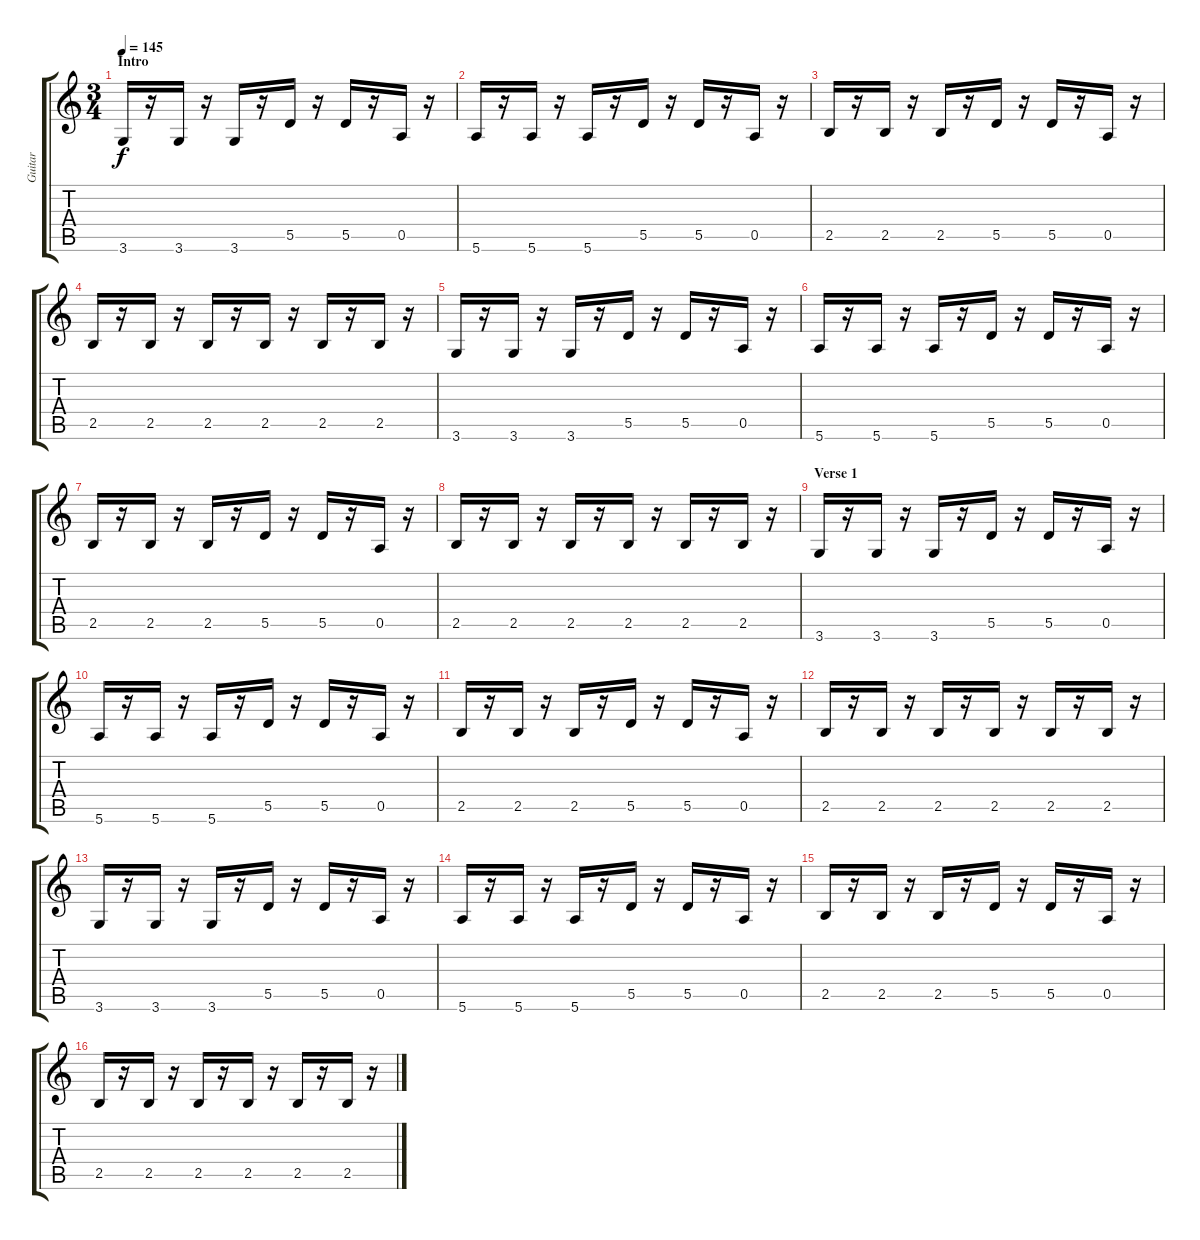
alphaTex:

\track ("Guitar" "Guitar") {instrument distortionguitar}
\staff {score tabs}
\tuning (E4 B3 G3 D3 A2 E2) {hide}
\ts (3 4)
\section ("" "Intro")
\tempo 145
\clef g2
\ks c
3.6.16{dy f instrument distortionguitar} r.16 3.6.16 r.16 3.6.16 r.16 5.5.16 r.16 5.5.16 r.16 0.5.16 r.16 |
5.6.16 r.16 5.6.16 r.16 5.6.16 r.16 5.5.16 r.16 5.5.16 r.16 0.5.16 r.16 |
2.5.16 r.16 2.5.16 r.16 2.5.16 r.16 5.5.16 r.16 5.5.16 r.16 0.5.16 r.16 |
2.5.16 r.16 2.5.16 r.16 2.5.16 r.16 2.5.16 r.16 2.5.16 r.16 2.5.16 r.16 |
3.6.16 r.16 3.6.16 r.16 3.6.16 r.16 5.5.16 r.16 5.5.16 r.16 0.5.16 r.16 |
5.6.16 r.16 5.6.16 r.16 5.6.16 r.16 5.5.16 r.16 5.5.16 r.16 0.5.16 r.16 |
2.5.16 r.16 2.5.16 r.16 2.5.16 r.16 5.5.16 r.16 5.5.16 r.16 0.5.16 r.16 |
2.5.16 r.16 2.5.16 r.16 2.5.16 r.16 2.5.16 r.16 2.5.16 r.16 2.5.16 r.16 |
\section ("" "Verse 1")
3.6.16 r.16 3.6.16 r.16 3.6.16 r.16 5.5.16 r.16 5.5.16 r.16 0.5.16 r.16 |
5.6.16 r.16 5.6.16 r.16 5.6.16 r.16 5.5.16 r.16 5.5.16 r.16 0.5.16 r.16 |
2.5.16 r.16 2.5.16 r.16 2.5.16 r.16 5.5.16 r.16 5.5.16 r.16 0.5.16 r.16 |
2.5.16 r.16 2.5.16 r.16 2.5.16 r.16 2.5.16 r.16 2.5.16 r.16 2.5.16 r.16 |
3.6.16 r.16 3.6.16 r.16 3.6.16 r.16 5.5.16 r.16 5.5.16 r.16 0.5.16 r.16 |
5.6.16 r.16 5.6.16 r.16 5.6.16 r.16 5.5.16 r.16 5.5.16 r.16 0.5.16 r.16 |
2.5.16 r.16 2.5.16 r.16 2.5.16 r.16 5.5.16 r.16 5.5.16 r.16 0.5.16 r.16 |
2.5.16 r.16 2.5.16 r.16 2.5.16 r.16 2.5.16 r.16 2.5.16 r.16 2.5.16 r.16
